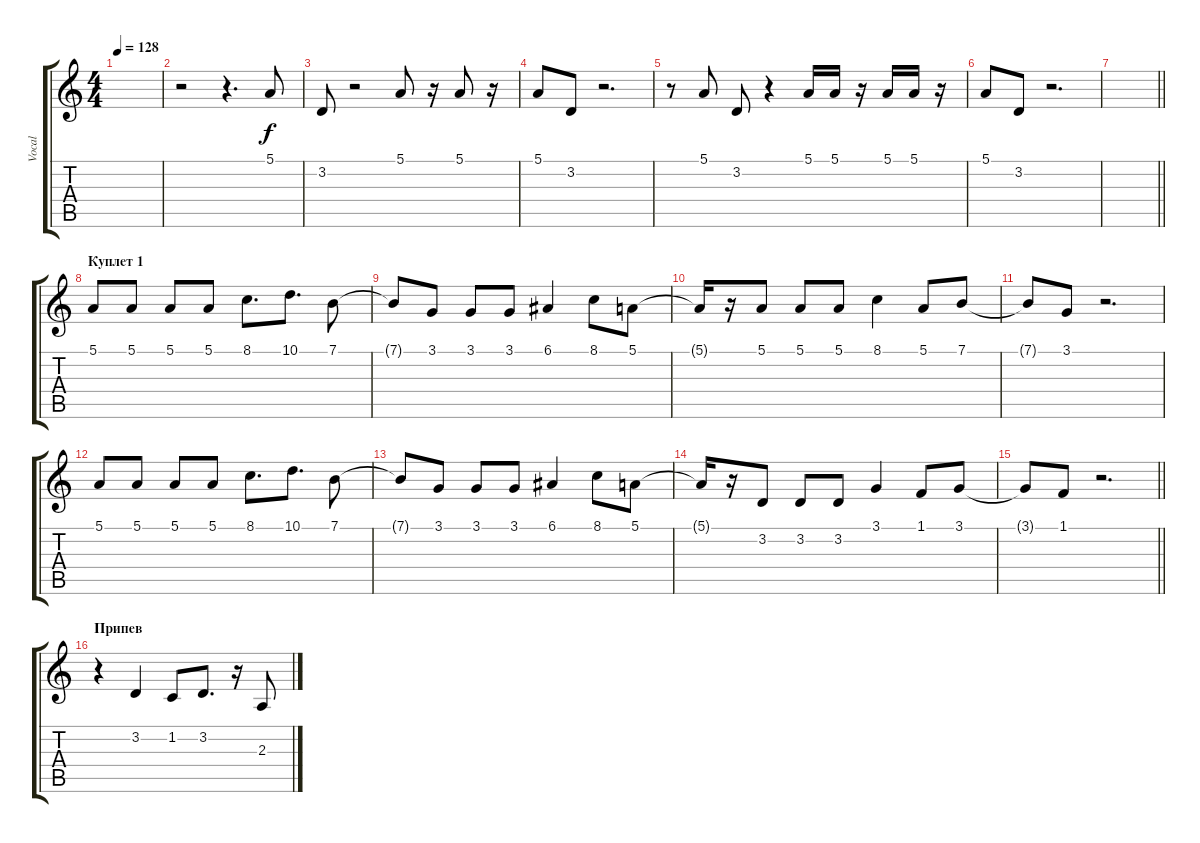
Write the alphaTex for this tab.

\track ("Vocal" "Vocal") {instrument lead6voice}
\staff {score tabs}
\tuning (E4 B3 G3 D3 A2 E2) {hide}
\ts (4 4)
\tempo 128
\clef g2
\ks c
|
r.2 r.4{d} 5.1.8 |
3.2.8 r.2 5.1.8 r.16 5.1.8 r.16 |
5.1.8 3.2.8 r.2{d} |
r.8 5.1.8 3.2.8 r.4 5.1.16 5.1.16 r.16 5.1.16 5.1.16 r.16 |
5.1.8 3.2.8 r.2{d} |
\barLineRight lightlight
|
\section ("" "Куплет 1")
5.1.8 5.1.8 5.1.8 5.1.8 8.1.8{d} 10.1.8{d} 7.1.8 |
7.1{t}.8 3.1.8 3.1.8 3.1.8 6.1.4 8.1.8 5.1.8 |
5.1{t}.16 r.16 5.1.8 5.1.8 5.1.8 8.1.4 5.1.8 7.1.8 |
7.1{t}.8 3.1.8 r.2{d} |
5.1.8 5.1.8 5.1.8 5.1.8 8.1.8{d} 10.1.8{d} 7.1.8 |
7.1{t}.8 3.1.8 3.1.8 3.1.8 6.1.4 8.1.8 5.1.8 |
5.1{t}.16 r.16 3.2.8 3.2.8 3.2.8 3.1.4 1.1.8 3.1.8 |
\barLineRight lightlight
3.1{t}.8 1.1.8 r.2{d} |
\section ("" "Припев")
r.4 3.2.4 1.2.8 3.2.8{d} r.16 2.3.8
